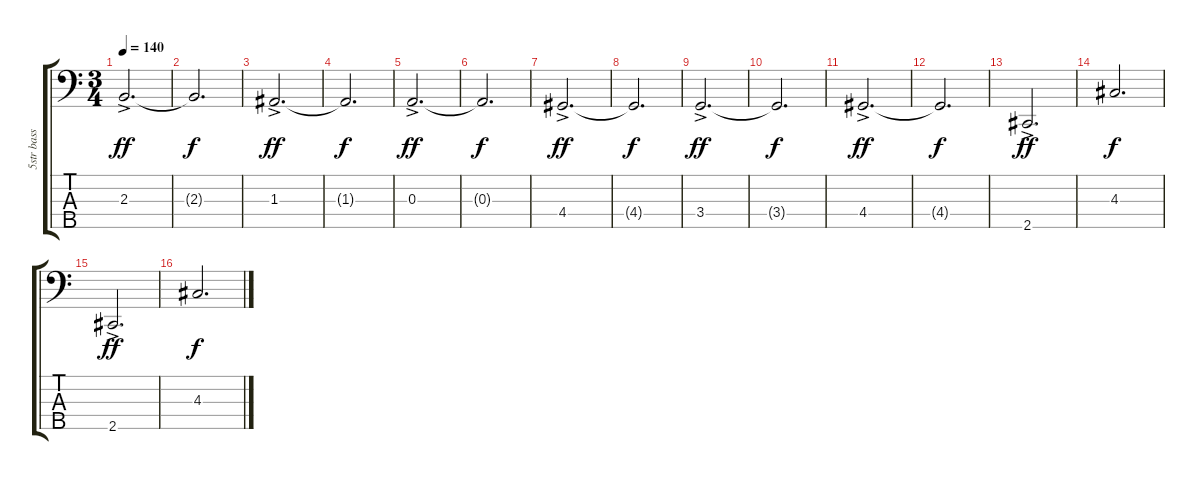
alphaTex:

\track ("5str bass" "5str bass") {instrument electricbassfinger}
\staff {score tabs}
\tuning (G2 D2 A1 E1 B0) {hide}
\ts (3 4)
\tempo 140
\clef f4
\ks c
2.3{ac}.2{d dy ff} |
2.3{t}.2{d dy f} |
1.3{ac}.2{d dy ff} |
1.3{t}.2{d dy f} |
0.3{ac}.2{d dy ff} |
0.3{t}.2{d dy f} |
4.4{ac}.2{d dy ff} |
4.4{t}.2{d dy f} |
3.4{ac}.2{d dy ff} |
3.4{t}.2{d dy f} |
4.4{ac}.2{d dy ff} |
4.4{t}.2{d dy f} |
2.5{ac}.2{d dy ff} |
4.3.2{d dy f} |
2.5{ac}.2{d dy ff} |
4.3.2{d dy f}
